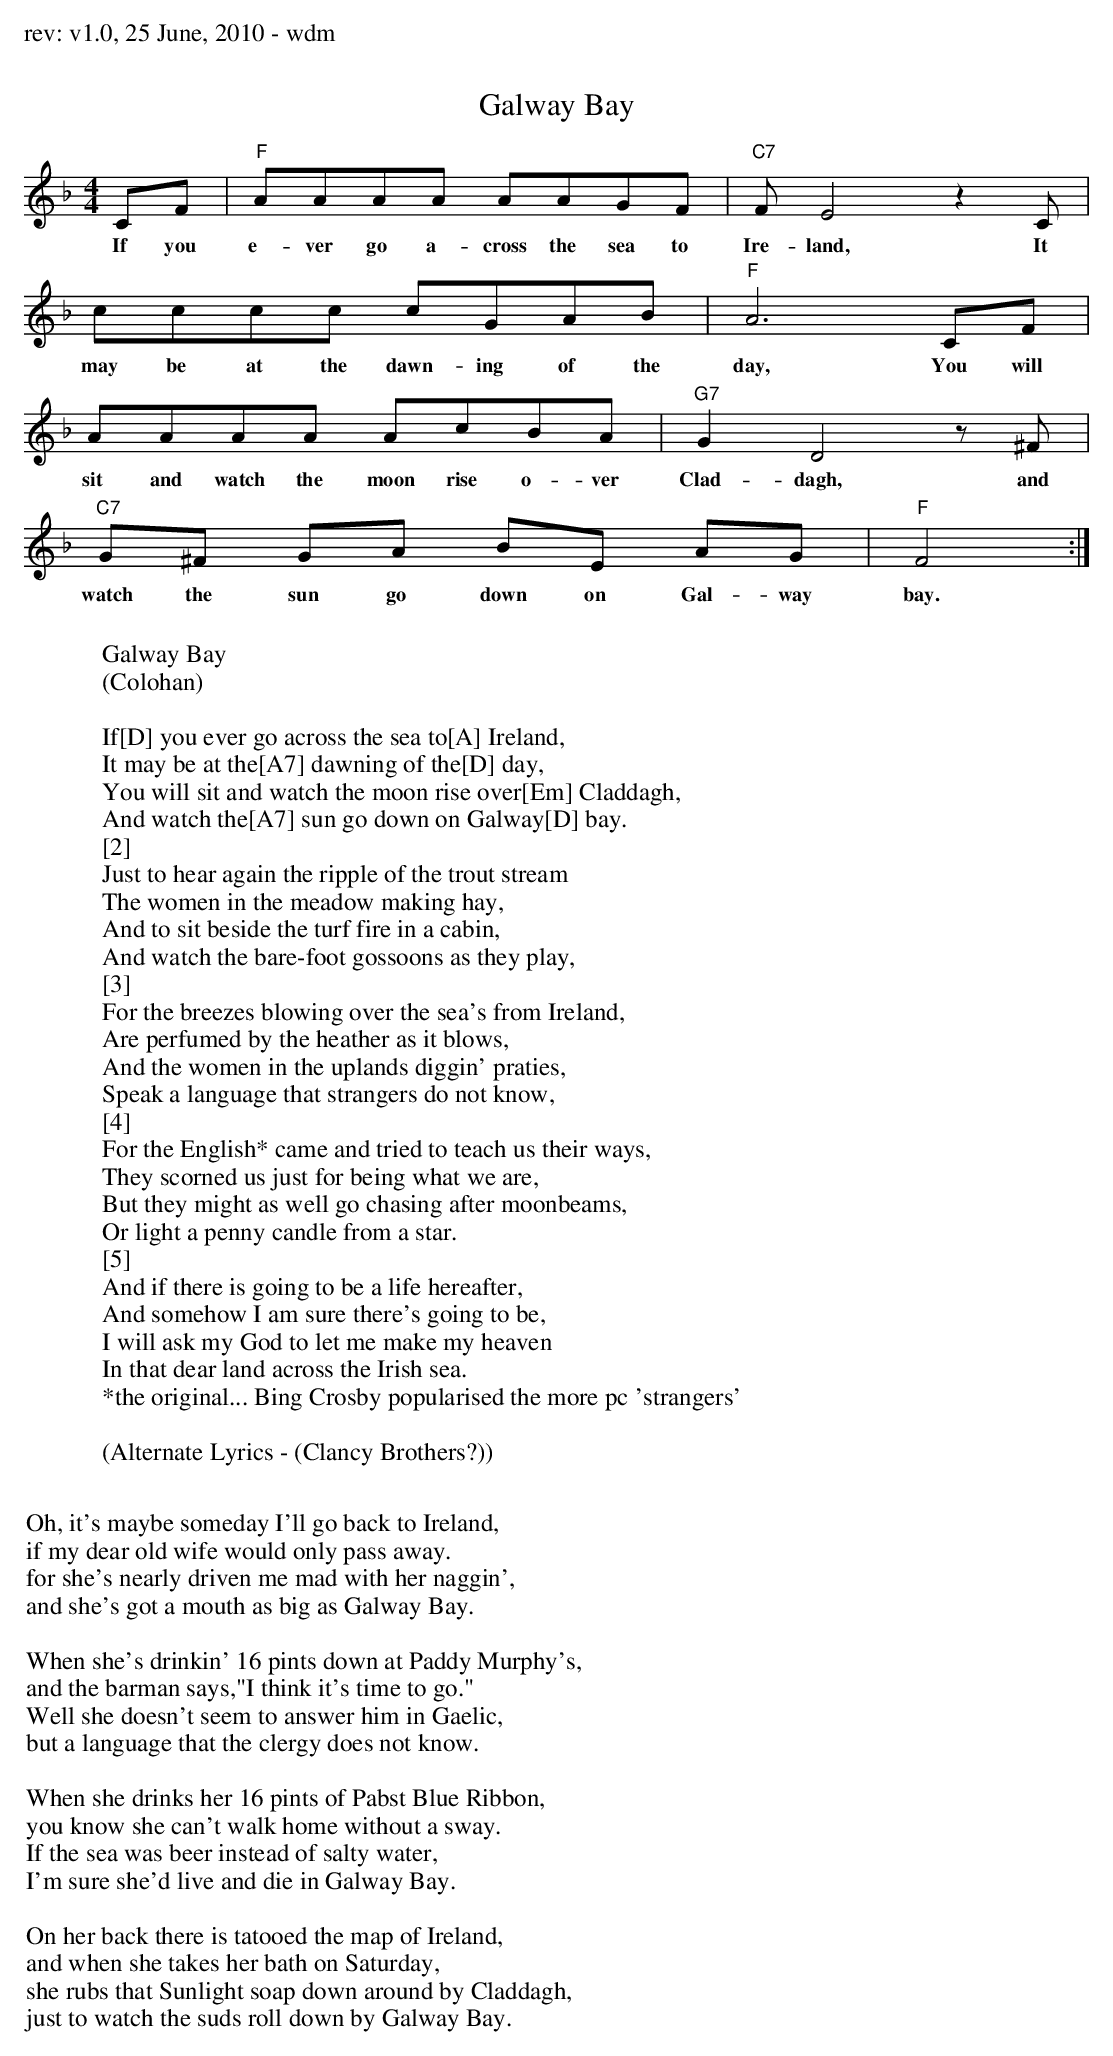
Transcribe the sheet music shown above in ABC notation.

X:1
T:Galway Bay
M:4/4
L:1/8
K:F
CF | "F"AAAA AAGF | "C7"F E4 z2 C |
w:If you e-ver go a-cross the sea to Ire-land, It
cccc cGAB | "F"A6 CF |
w:may be at the dawn-ing of the day, You will
AAAA AcBA | "G7"G2 D4 z ^F |
w:sit and watch the moon rise o-ver Clad-dagh, and
"C7"G^F GA BE AG | "F"F4 :|
w:watch the sun go down on Gal-way bay.
W:
W:Galway Bay
W:(Colohan)
W:
W:If[D] you ever go across the sea to[A] Ireland,
W:It may be at the[A7] dawning of the[D] day,
W:You will sit and watch the moon rise over[Em] Claddagh,
W:And watch the[A7] sun go down on Galway[D] bay.
W:[2]
W:Just to hear again the ripple of the trout stream
W:The women in the meadow making hay,
W:And to sit beside the turf fire in a cabin,
W:And watch the bare-foot gossoons as they play,
W:[3]
W:For the breezes blowing over the sea's from Ireland,
W:Are perfumed by the heather as it blows,
W:And the women in the uplands diggin' praties,
W:Speak a language that strangers do not know,
W:[4]
W:For the English* came and tried to teach us their ways,
W:They scorned us just for being what we are,
W:But they might as well go chasing after moonbeams,
W:Or light a penny candle from a star.
W:[5]
W:And if there is going to be a life hereafter,
W:And somehow I am sure there's going to be,
W:I will ask my God to let me make my heaven
W:In that dear land across the Irish sea.
W:*the original... Bing Crosby popularised the more pc 'strangers'
W:
W:(Alternate Lyrics - (Clancy Brothers?))
W:
W:Oh, it's maybe someday I'll go back to Ireland,
W:if my dear old wife would only pass away.
W:for she's nearly driven me mad with her naggin',
W:and she's got a mouth as big as Galway Bay.
W:
W:When she's drinkin' 16 pints down at Paddy Murphy's,
W:and the barman says,"I think it's time to go."
W:Well she doesn't seem to answer him in Gaelic,
W:but a language that the clergy does not know.
W:
W:When she drinks her 16 pints of Pabst Blue Ribbon,
W:you know she can't walk home without a sway.
W:If the sea was beer instead of salty water,
W:I'm sure she'd live and die in Galway Bay.
W:
W:On her back there is tatooed the map of Ireland,
W:and when she takes her bath on Saturday,
W:she rubs that Sunlight soap down around by Claddagh,
W:just to watch the suds roll down by Galway Bay.
